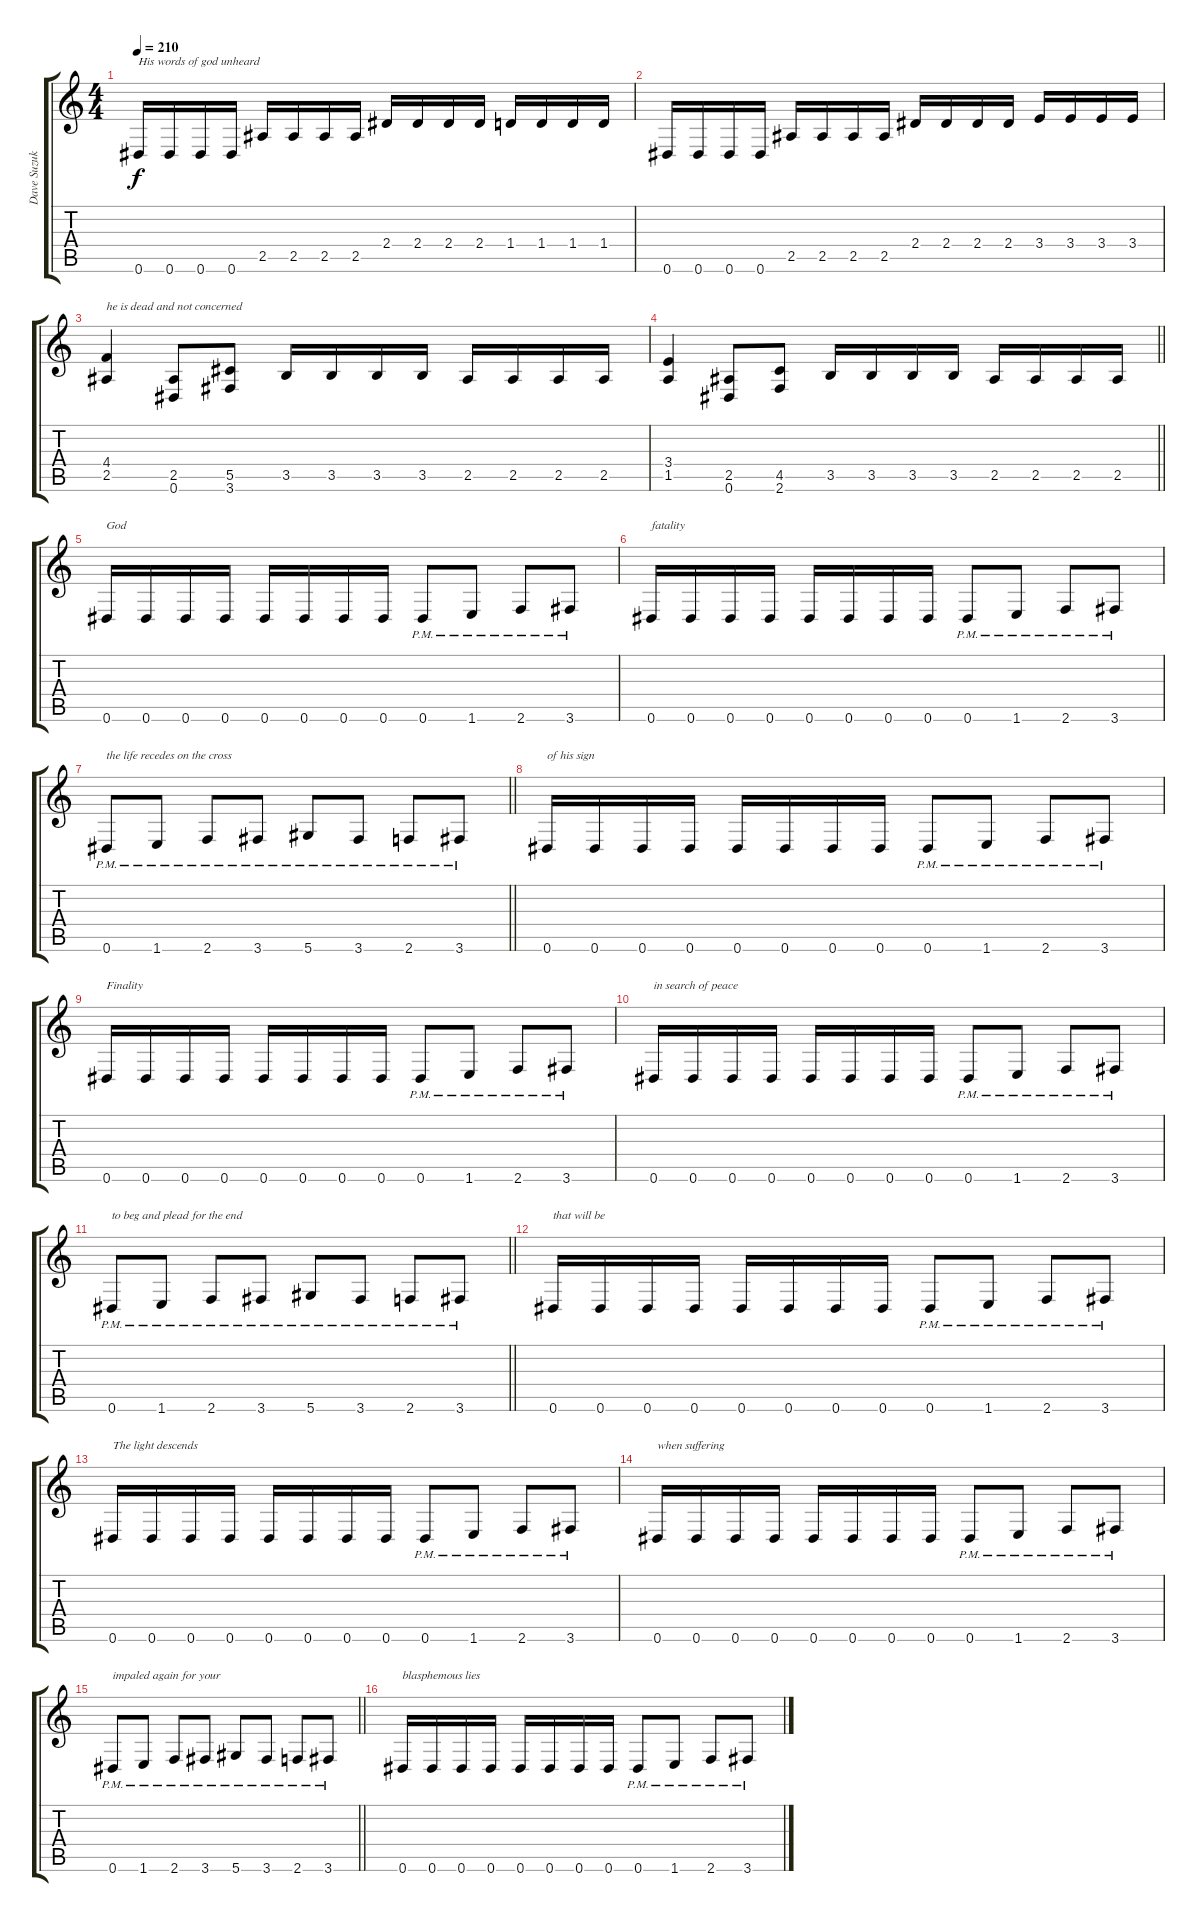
\track ("Dave Suzuki" "Dave Suzuk") {instrument distortionguitar}
\staff {score tabs}
\tuning (Eb4 Bb3 Gb3 Db3 Ab2 Eb2) {hide}
\ts (4 4)
\tempo 210
\clef g2
\ks c
0.6.16{txt "His words of god unheard" dy f} 0.6.16 0.6.16 0.6.16 2.5.16 2.5.16 2.5.16 2.5.16 2.4.16 2.4.16 2.4.16 2.4.16 1.4.16 1.4.16 1.4.16 1.4.16 |
0.6.16 0.6.16 0.6.16 0.6.16 2.5.16 2.5.16 2.5.16 2.5.16 2.4.16 2.4.16 2.4.16 2.4.16 3.4.16 3.4.16 3.4.16 3.4.16 |
(4.4 2.5).4{txt "he is dead and not concerned"} (2.5 0.6).8 (5.5 3.6).8 3.5.16 3.5.16 3.5.16 3.5.16 2.5.16 2.5.16 2.5.16 2.5.16 |
\barLineRight lightlight
(3.4 1.5).4 (2.5 0.6).8 (4.5 2.6).8 3.5.16 3.5.16 3.5.16 3.5.16 2.5.16 2.5.16 2.5.16 2.5.16 |
0.6.16{txt "God"} 0.6.16 0.6.16 0.6.16 0.6.16 0.6.16 0.6.16 0.6.16 0.6{pm}.8 1.6{pm}.8 2.6{pm}.8 3.6{pm}.8 |
0.6.16{txt "fatality"} 0.6.16 0.6.16 0.6.16 0.6.16 0.6.16 0.6.16 0.6.16 0.6{pm}.8 1.6{pm}.8 2.6{pm}.8 3.6{pm}.8 |
\barLineRight lightlight
0.6{pm}.8{txt "the life recedes on the cross"} 1.6{pm}.8 2.6{pm}.8 3.6{pm}.8 5.6{pm}.8 3.6{pm}.8 2.6{pm}.8 3.6{pm}.8 |
0.6.16{txt "of his sign"} 0.6.16 0.6.16 0.6.16 0.6.16 0.6.16 0.6.16 0.6.16 0.6{pm}.8 1.6{pm}.8 2.6{pm}.8 3.6{pm}.8 |
0.6.16{txt "Finality"} 0.6.16 0.6.16 0.6.16 0.6.16 0.6.16 0.6.16 0.6.16 0.6{pm}.8 1.6{pm}.8 2.6{pm}.8 3.6{pm}.8 |
0.6.16{txt "in search of peace"} 0.6.16 0.6.16 0.6.16 0.6.16 0.6.16 0.6.16 0.6.16 0.6{pm}.8 1.6{pm}.8 2.6{pm}.8 3.6{pm}.8 |
\barLineRight lightlight
0.6{pm}.8{txt "to beg and plead for the end"} 1.6{pm}.8 2.6{pm}.8 3.6{pm}.8 5.6{pm}.8 3.6{pm}.8 2.6{pm}.8 3.6{pm}.8 |
0.6.16{txt "that will be"} 0.6.16 0.6.16 0.6.16 0.6.16 0.6.16 0.6.16 0.6.16 0.6{pm}.8 1.6{pm}.8 2.6{pm}.8 3.6{pm}.8 |
0.6.16{txt "The light descends"} 0.6.16 0.6.16 0.6.16 0.6.16 0.6.16 0.6.16 0.6.16 0.6{pm}.8 1.6{pm}.8 2.6{pm}.8 3.6{pm}.8 |
0.6.16{txt "when suffering"} 0.6.16 0.6.16 0.6.16 0.6.16 0.6.16 0.6.16 0.6.16 0.6{pm}.8 1.6{pm}.8 2.6{pm}.8 3.6{pm}.8 |
\barLineRight lightlight
0.6{pm}.8{txt "impaled again for your"} 1.6{pm}.8 2.6{pm}.8 3.6{pm}.8 5.6{pm}.8 3.6{pm}.8 2.6{pm}.8 3.6{pm}.8 |
0.6.16{txt "blasphemous lies"} 0.6.16 0.6.16 0.6.16 0.6.16 0.6.16 0.6.16 0.6.16 0.6{pm}.8 1.6{pm}.8 2.6{pm}.8 3.6{pm}.8
